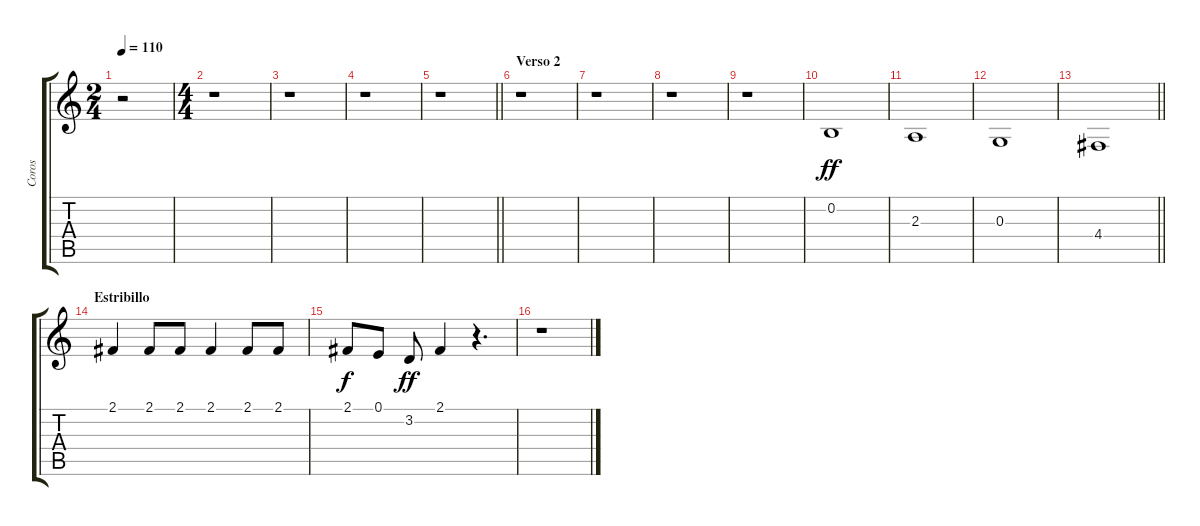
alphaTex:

\track ("Coros" "Coros") {instrument synthvoice}
\staff {score tabs}
\tuning (E4 B3 G3 D3 A2 E2) {hide}
\ts (2 4)
\tempo 110
\clef g2
\ks c
r.2{dy ff} |
\ts (4 4)
r.1 |
r.1 |
r.1 |
\barLineRight lightlight
r.1 |
\section ("" "Verso 2")
r.1 |
r.1 |
r.1 |
r.1 |
0.2.1 |
2.3.1 |
0.3.1 |
\barLineRight lightlight
4.4.1 |
\section ("" "Estribillo")
2.1.4 2.1.8 2.1.8 2.1.4 2.1.8 2.1.8 |
2.1.8{dy f} 0.1.8 3.2.8{dy ff} 2.1.4 r.4{d} |
r.1
